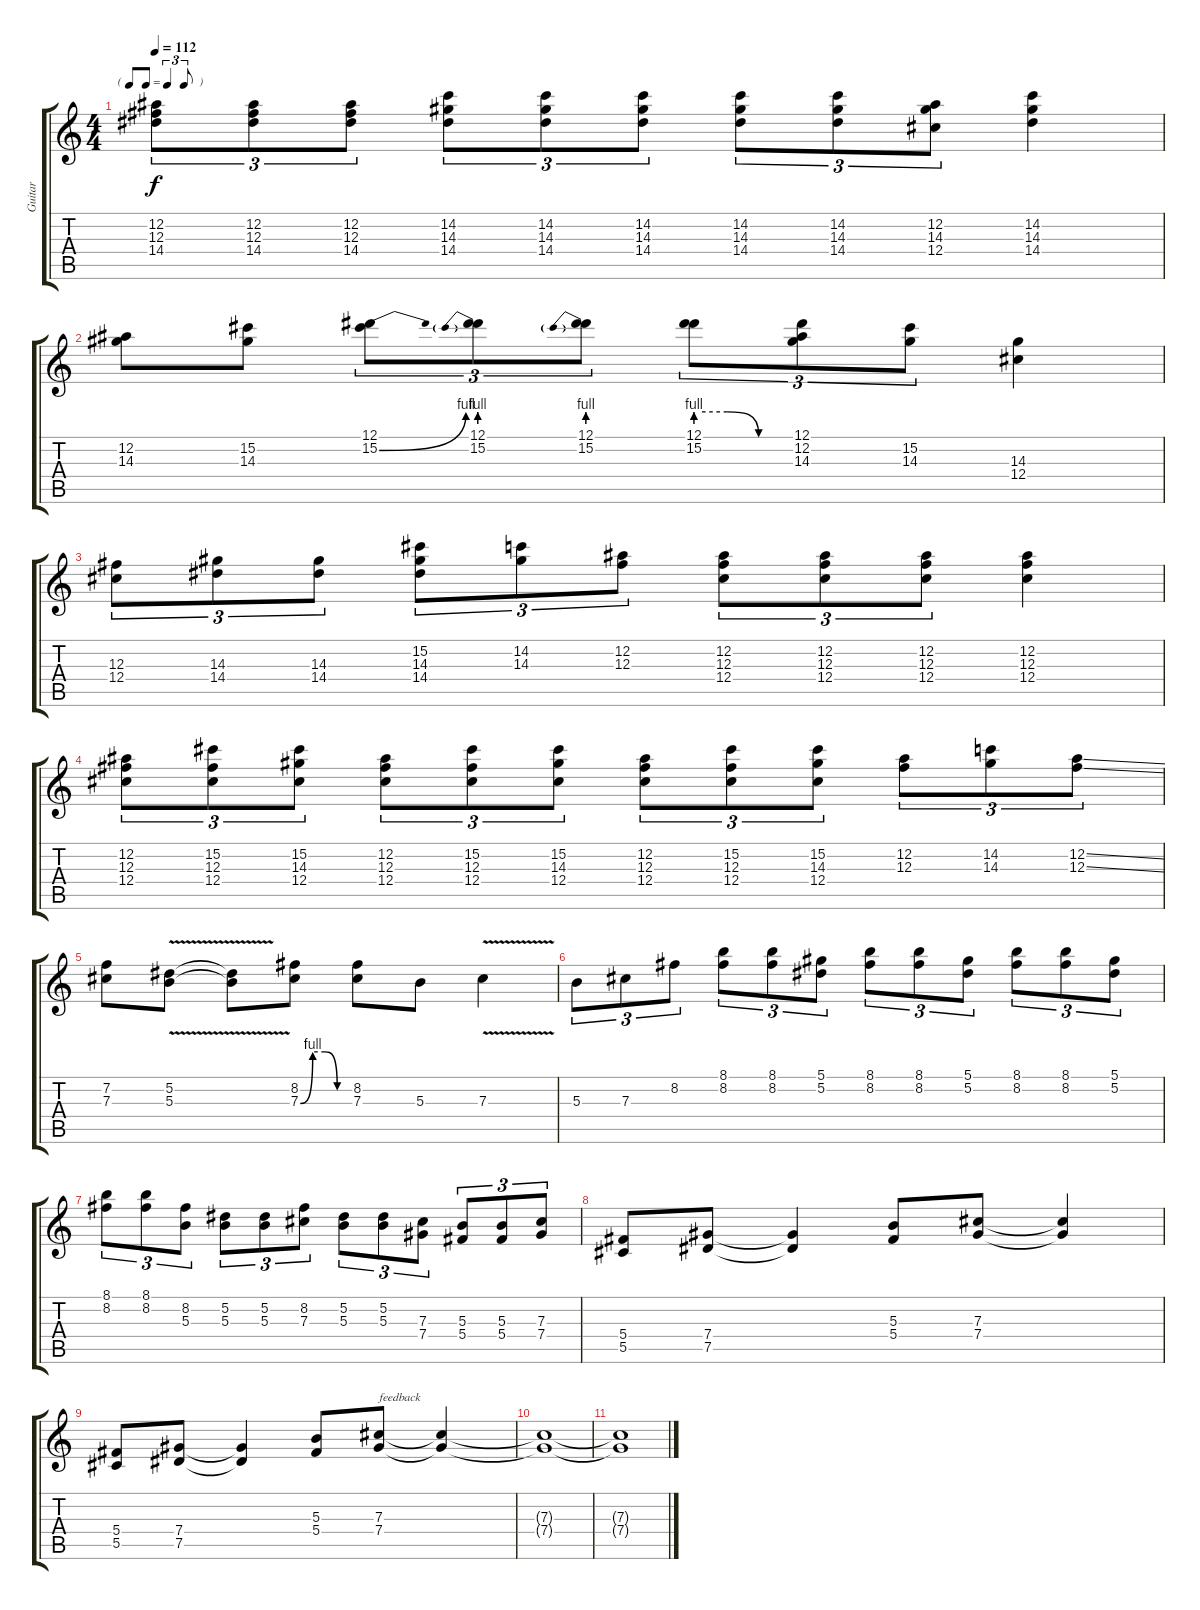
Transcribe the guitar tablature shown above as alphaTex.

\track ("Guitar" "Guitar") {instrument overdrivenguitar}
\staff {score tabs}
\tuning (Eb4 Bb3 Gb3 Db3 Ab2 Eb2) {hide}
\ts (4 4)
\tf triplet8th
\tempo 112
\clef g2
\ks c
(12.2 12.3 14.4).8{tu (3 2) dy f} (12.2 12.3 14.4).8{tu (3 2)} (12.2 12.3 14.4).8{tu (3 2)} (14.2 14.3 14.4).8{tu (3 2)} (14.2 14.3 14.4).8{tu (3 2)} (14.2 14.3 14.4).8{tu (3 2)} (14.2 14.3 14.4).8{tu (3 2)} (14.2 14.3 14.4).8{tu (3 2)} (12.2 14.3 12.4).8{tu (3 2)} (14.2 14.3 14.4).4 |
(12.2 14.3).8 (15.2 14.3).8 (12.1 15.2{be (bend 0 0 60 4)}).8{tu (3 2)} (12.1 15.2{be (prebend 0 4 60 4)}).8{tu (3 2)} (12.1 15.2{be (prebend 0 4 60 4)}).8{tu (3 2)} (12.1 15.2{be (custom 0 4 20 4 40 0 60 0)}).8{tu (3 2)} (12.1 12.2 14.3).8{tu (3 2)} (15.2 14.3).8{tu (3 2)} (14.3 12.4).4 |
(12.3 12.4).8{tu (3 2)} (14.3 14.4).8{tu (3 2)} (14.3 14.4).8{tu (3 2)} (15.2 14.3 14.4).8{tu (3 2)} (14.2 14.3).8{tu (3 2)} (12.2 12.3).8{tu (3 2)} (12.2 12.3 12.4).8{tu (3 2)} (12.2 12.3 12.4).8{tu (3 2)} (12.2 12.3 12.4).8{tu (3 2)} (12.2 12.3 12.4).4 |
(12.2 12.3 12.4).8{tu (3 2)} (15.2 12.3 12.4).8{tu (3 2)} (15.2 14.3 12.4).8{tu (3 2)} (12.2 12.3 12.4).8{tu (3 2)} (15.2 12.3 12.4).8{tu (3 2)} (15.2 14.3 12.4).8{tu (3 2)} (12.2 12.3 12.4).8{tu (3 2)} (15.2 12.3 12.4).8{tu (3 2)} (15.2 14.3 12.4).8{tu (3 2)} (12.2 12.3).8{tu (3 2)} (14.2 14.3).8{tu (3 2)} (12.2{ss} 12.3{ss}).8{tu (3 2)} |
(7.2 7.3).8 (5.2{v} 5.3{v}).8 (5.2{t} 5.3{t}).8 (8.2 7.3{be (custom 0 0 15 4 30 4 45 0 60 0)}).8 (8.2 7.3).8 5.3.8 7.3{v}.4 |
5.3.8{tu (3 2)} 7.3.8{tu (3 2)} 8.2.8{tu (3 2)} (8.1 8.2).8{tu (3 2)} (8.1 8.2).8{tu (3 2)} (5.1 5.2).8{tu (3 2)} (8.1 8.2).8{tu (3 2)} (8.1 8.2).8{tu (3 2)} (5.1 5.2).8{tu (3 2)} (8.1 8.2).8{tu (3 2)} (8.1 8.2).8{tu (3 2)} (5.1 5.2).8{tu (3 2)} |
(8.1 8.2).8{tu (3 2)} (8.1 8.2).8{tu (3 2)} (8.2 5.3).8{tu (3 2)} (5.2 5.3).8{tu (3 2)} (5.2 5.3).8{tu (3 2)} (8.2 7.3).8{tu (3 2)} (5.2 5.3).8{tu (3 2)} (5.2 5.3).8{tu (3 2)} (7.3 7.4).8{tu (3 2)} (5.3 5.4).8{tu (3 2)} (5.3 5.4).8{tu (3 2)} (7.3 7.4).8{tu (3 2)} |
(5.4 5.5).8 (7.4 7.5).8 (7.4{t} 7.5{t}).4 (5.3 5.4).8 (7.3 7.4).8 (7.3{t} 7.4{t}).4 |
(5.4 5.5).8 (7.4 7.5).8 (7.4{t} 7.5{t}).4 (5.3 5.4).8 (7.3 7.4).8{txt "feedback"} (7.3{t} 7.4{t}).4 |
(7.3{t} 7.4{t}).1 |
(7.3{t} 7.4{t}).1
